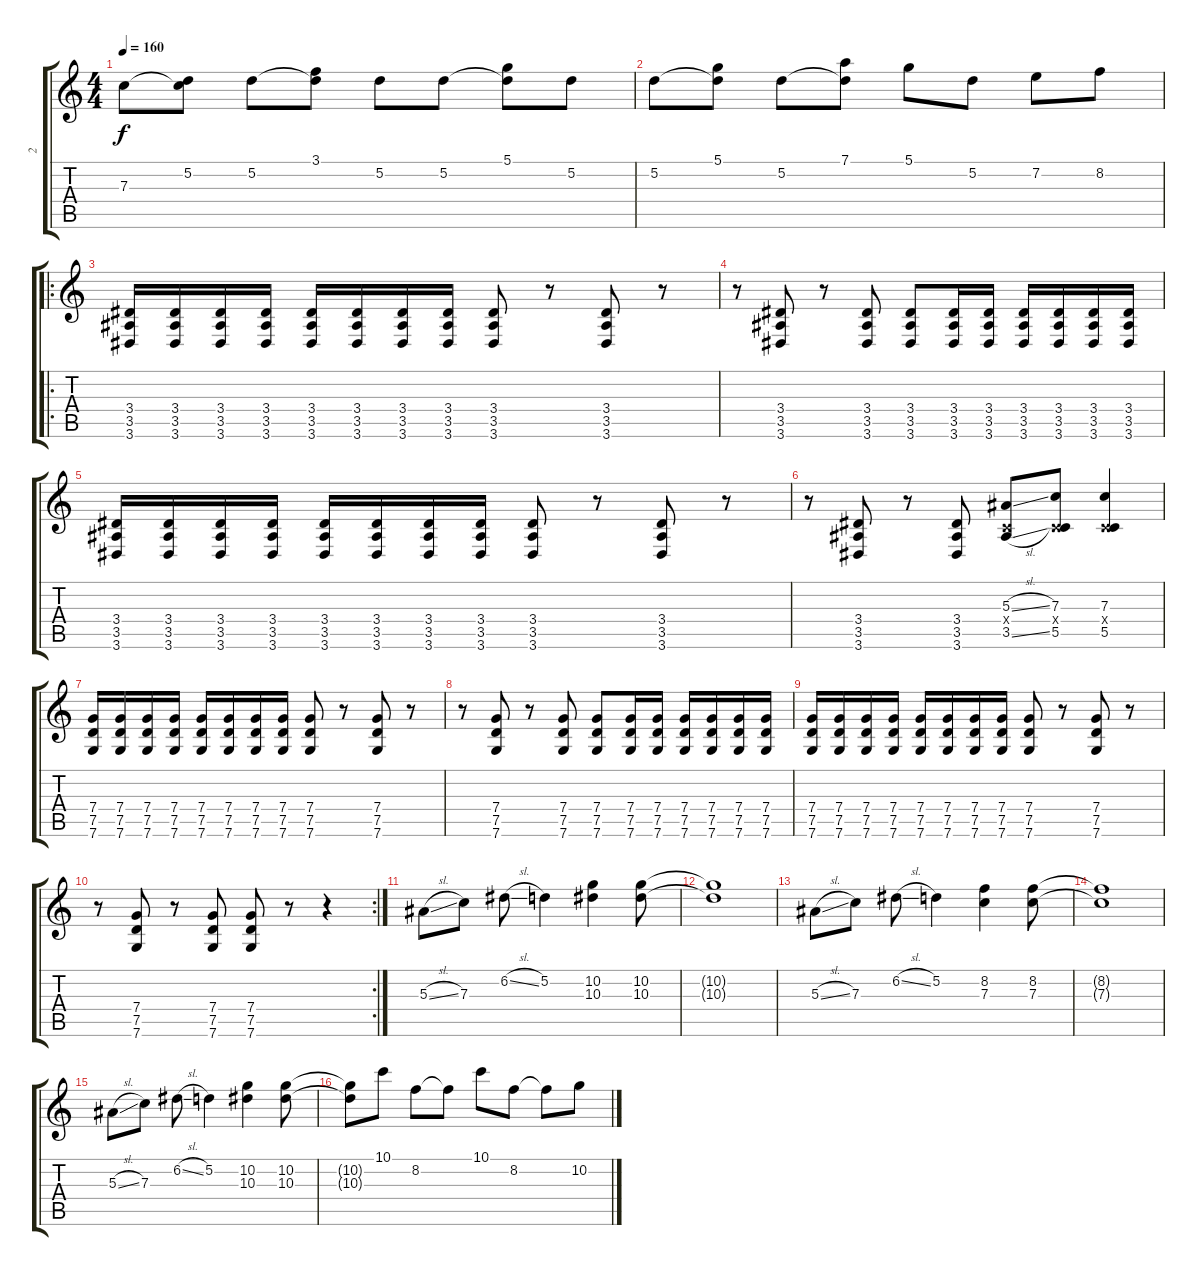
\track ("2" "2") {instrument distortionguitar}
\staff {score tabs}
\tuning (D4 A3 F3 C3 G2 C2) {hide}
\ts (4 4)
\tempo 160
\clef g2
\ks c
7.3.8{dy f} (5.2 7.3{t}).8 5.2.8 (3.1 5.2{t}).8 5.2.8 5.2.8 (5.1 5.2{t}).8 5.2.8 |
5.2.8 (5.1 5.2{t}).8 5.2.8 (7.1 5.2{t}).8 5.1.8 5.2.8 7.2.8 8.2.8 |
\ro
(3.4 3.5 3.6).16 (3.4 3.5 3.6).16 (3.4 3.5 3.6).16 (3.4 3.5 3.6).16 (3.4 3.5 3.6).16 (3.4 3.5 3.6).16 (3.4 3.5 3.6).16 (3.4 3.5 3.6).16 (3.4 3.5 3.6).8 r.8 (3.4 3.5 3.6).8 r.8 |
r.8 (3.4 3.5 3.6).8 r.8 (3.4 3.5 3.6).8 (3.4 3.5 3.6).8 (3.4 3.5 3.6).16 (3.4 3.5 3.6).16 (3.4 3.5 3.6).16 (3.4 3.5 3.6).16 (3.4 3.5 3.6).16 (3.4 3.5 3.6).16 |
(3.4 3.5 3.6).16 (3.4 3.5 3.6).16 (3.4 3.5 3.6).16 (3.4 3.5 3.6).16 (3.4 3.5 3.6).16 (3.4 3.5 3.6).16 (3.4 3.5 3.6).16 (3.4 3.5 3.6).16 (3.4 3.5 3.6).8 r.8 (3.4 3.5 3.6).8 r.8 |
r.8 (3.4 3.5 3.6).8 r.8 (3.4 3.5 3.6).8 (5.3{sl} 0.4{x} 3.5{sl}).8 (7.3 0.4{x} 5.5).8 (7.3 0.4{x} 5.5).4 |
(7.4 7.5 7.6).16 (7.4 7.5 7.6).16 (7.4 7.5 7.6).16 (7.4 7.5 7.6).16 (7.4 7.5 7.6).16 (7.4 7.5 7.6).16 (7.4 7.5 7.6).16 (7.4 7.5 7.6).16 (7.4 7.5 7.6).8 r.8 (7.4 7.5 7.6).8 r.8 |
r.8 (7.4 7.5 7.6).8 r.8 (7.4 7.5 7.6).8 (7.4 7.5 7.6).8 (7.4 7.5 7.6).16 (7.4 7.5 7.6).16 (7.4 7.5 7.6).16 (7.4 7.5 7.6).16 (7.4 7.5 7.6).16 (7.4 7.5 7.6).16 |
(7.4 7.5 7.6).16 (7.4 7.5 7.6).16 (7.4 7.5 7.6).16 (7.4 7.5 7.6).16 (7.4 7.5 7.6).16 (7.4 7.5 7.6).16 (7.4 7.5 7.6).16 (7.4 7.5 7.6).16 (7.4 7.5 7.6).8 r.8 (7.4 7.5 7.6).8 r.8 |
\rc 2
r.8 (7.4 7.5 7.6).8 r.8 (7.4 7.5 7.6).8 (7.4 7.5 7.6).8 r.8 r.4 |
5.3{sl}.8{instrument acousticguitarnylon} 7.3.8 6.2{sl}.8 5.2.4 (10.2 10.3).4 (10.2 10.3).8 |
(10.2{t} 10.3{t}).1 |
5.3{sl}.8 7.3.8 6.2{sl}.8 5.2.4 (8.2 7.3).4 (8.2 7.3).8 |
(8.2{t} 7.3{t}).1 |
5.3{sl}.8{instrument acousticguitarnylon} 7.3.8 6.2{sl}.8 5.2.4 (10.2 10.3).4 (10.2 10.3).8 |
(10.2{t} 10.3{t}).8 10.1.8 8.2.8 8.2{t}.8 10.1.8 8.2.8 8.2{t}.8 10.2.8
